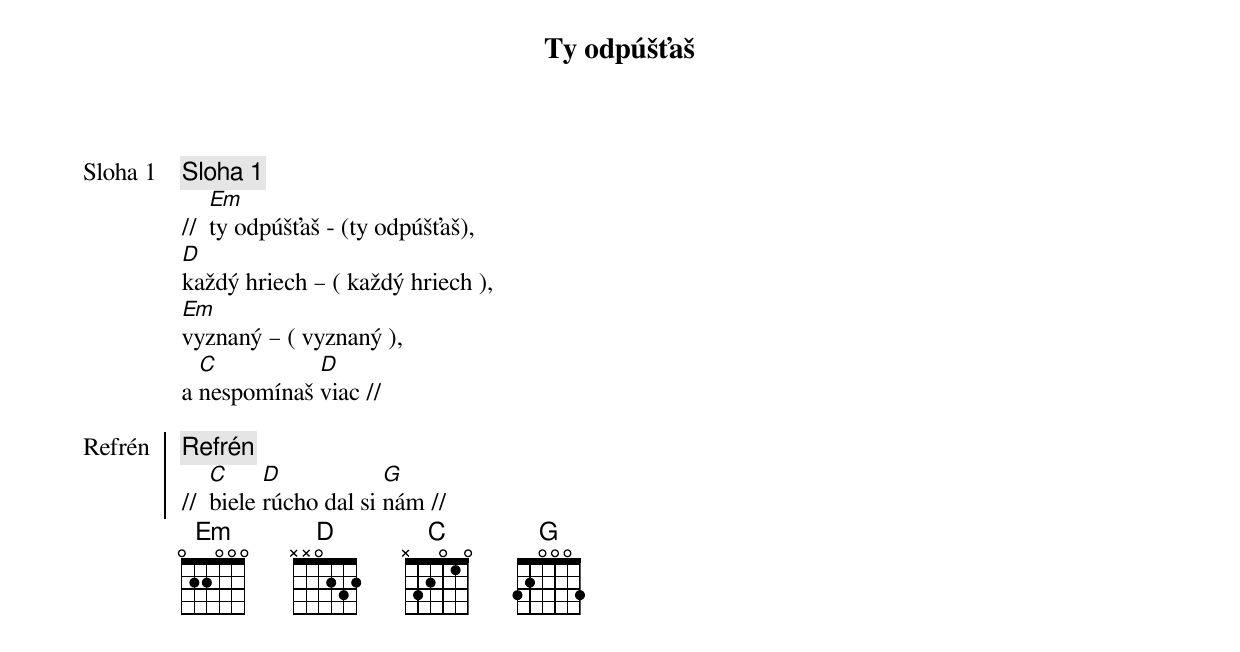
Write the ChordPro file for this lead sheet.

{title: Ty odpúšťaš}

{start_of_verse: Sloha 1}
{comment: Sloha 1}
//  [Em]ty odpúšťaš - (ty odpúšťaš),
[D]každý hriech – ( každý hriech ),
[Em]vyznaný – ( vyznaný ),
a [C]nespomínaš [D]viac //
{end_of_verse}

{start_of_chorus: Refrén}
{comment: Refrén}
//  [C]biele [D]rúcho dal si [G]nám //
{end_of_chorus}
